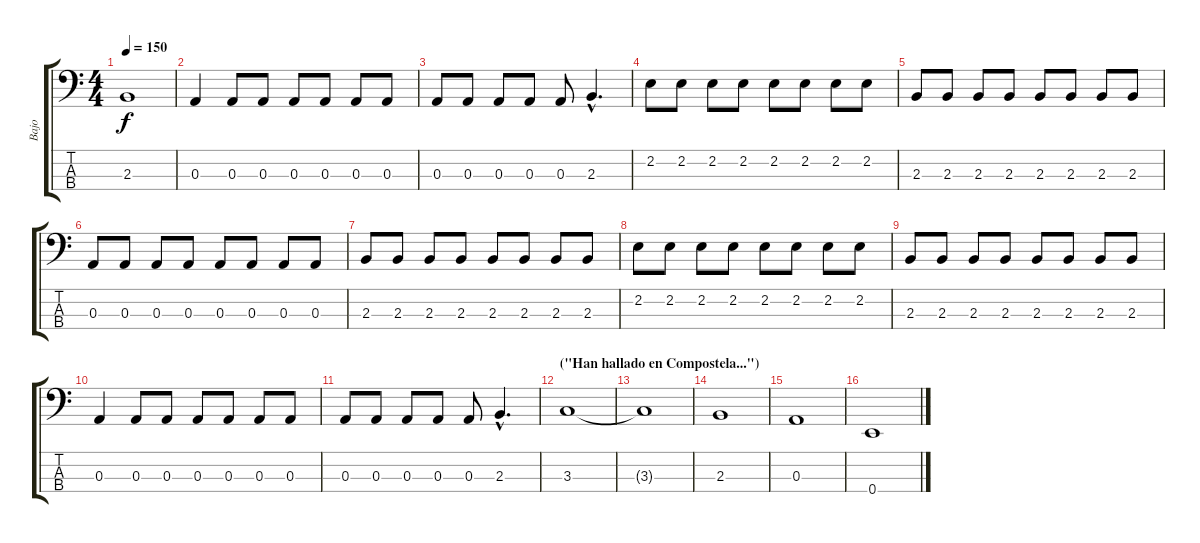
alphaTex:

\track ("Bajo" "Bajo") {instrument electricbassfinger}
\staff {score tabs}
\tuning (G2 D2 A1 E1) {hide}
\ts (4 4)
\tempo 150
\clef f4
\ks c
2.3.1{dy f} |
0.3.4 0.3.8 0.3.8 0.3.8 0.3.8 0.3.8 0.3.8 |
0.3.8 0.3.8 0.3.8 0.3.8 0.3.8 2.3{hac}.4{d} |
2.2.8 2.2.8 2.2.8 2.2.8 2.2.8 2.2.8 2.2.8 2.2.8 |
2.3.8 2.3.8 2.3.8 2.3.8 2.3.8 2.3.8 2.3.8 2.3.8 |
0.3.8 0.3.8 0.3.8 0.3.8 0.3.8 0.3.8 0.3.8 0.3.8 |
2.3.8 2.3.8 2.3.8 2.3.8 2.3.8 2.3.8 2.3.8 2.3.8 |
2.2.8 2.2.8 2.2.8 2.2.8 2.2.8 2.2.8 2.2.8 2.2.8 |
2.3.8 2.3.8 2.3.8 2.3.8 2.3.8 2.3.8 2.3.8 2.3.8 |
0.3.4 0.3.8 0.3.8 0.3.8 0.3.8 0.3.8 0.3.8 |
0.3.8 0.3.8 0.3.8 0.3.8 0.3.8 2.3{hac}.4{d} |
\section ("" "(\"Han hallado en Compostela...\")")
3.3.1 |
3.3{t}.1 |
2.3.1 |
0.3.1 |
0.4.1
